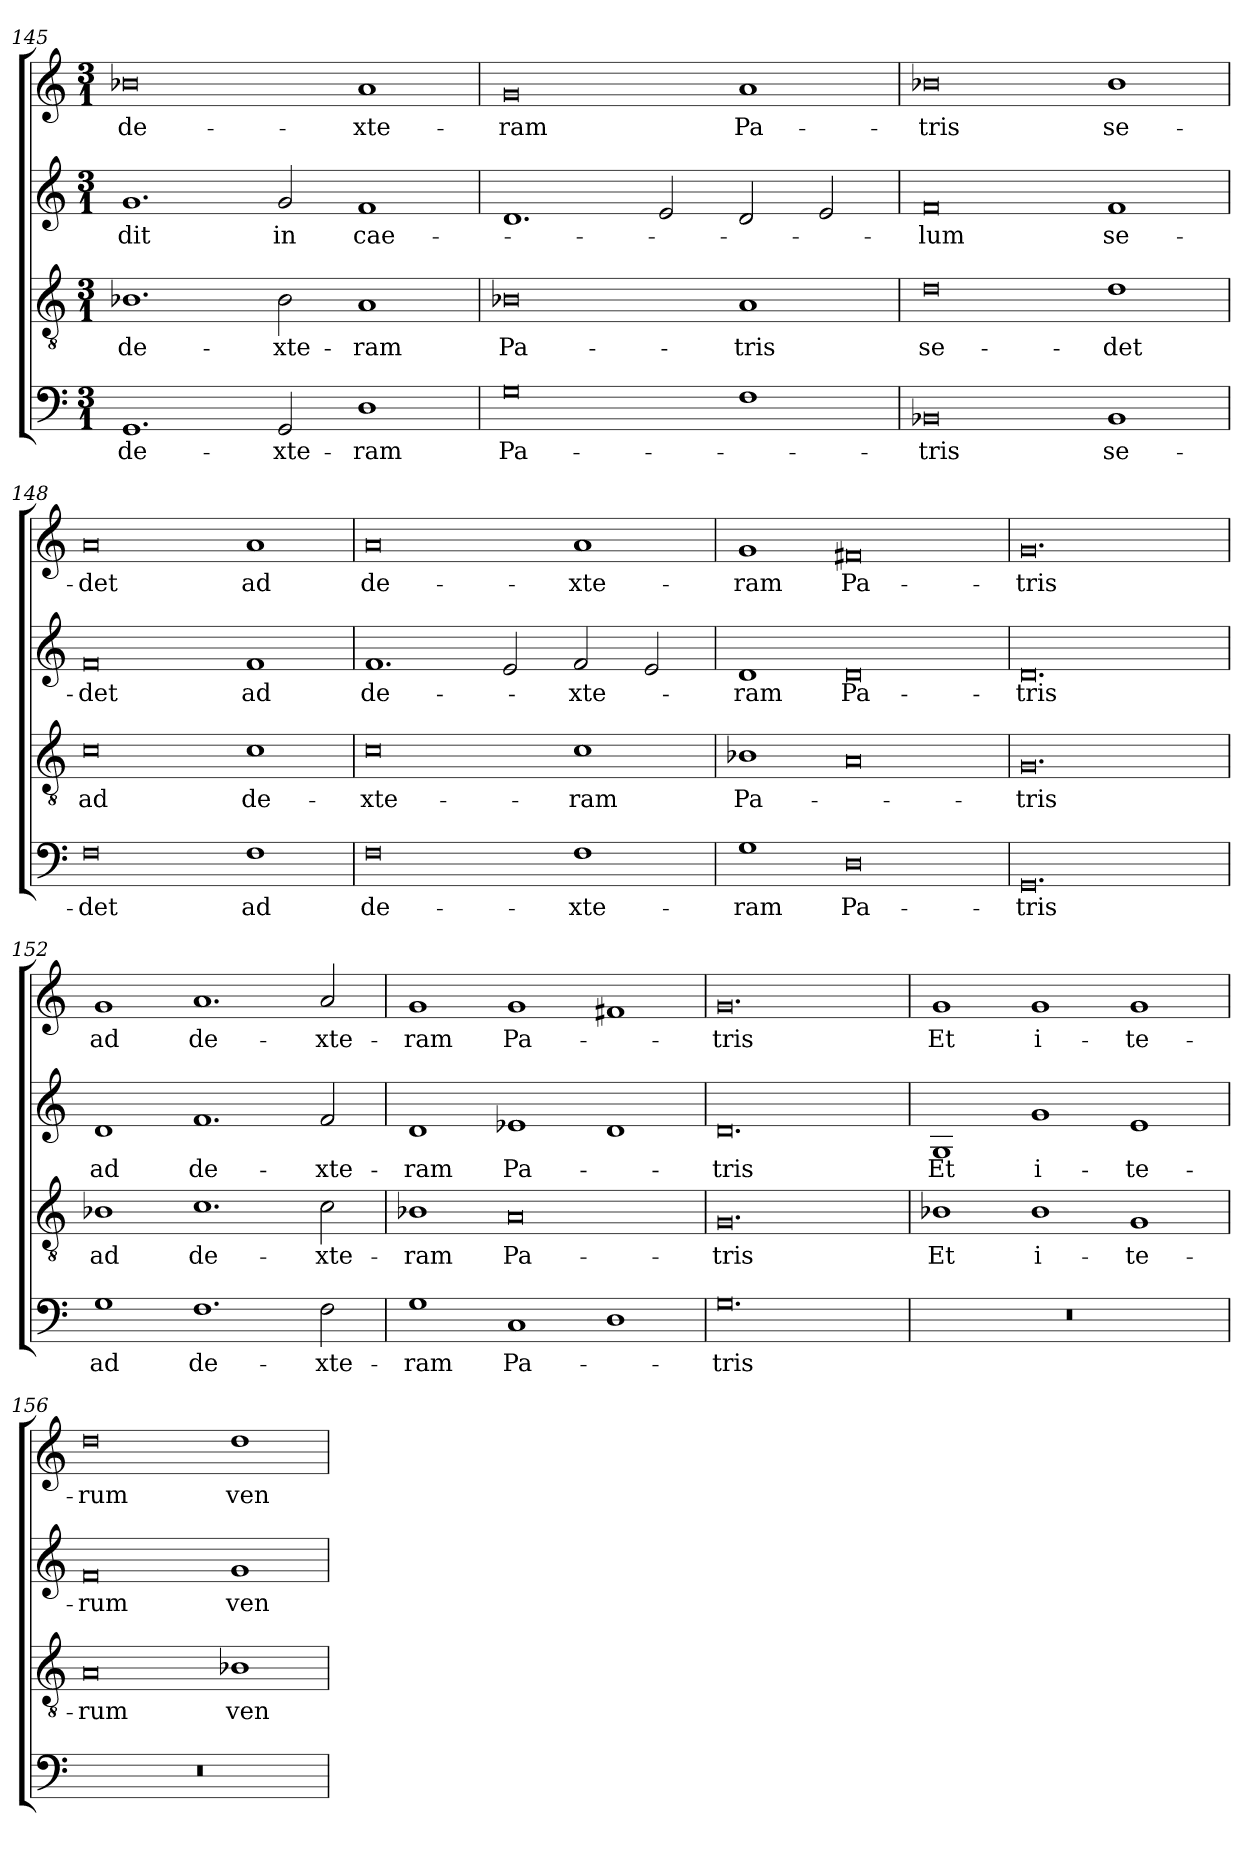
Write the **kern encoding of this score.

**kern	**text	**kern	**text	**kern	**text	**kern	**text
*part4	*part4	*part3	*part3	*part2	*part2	*part1	*part1
*staff4	*staff4	*staff3	*staff3	*staff2	*staff2	*staff1	*staff1
*clefF4	*	*clefGv2	*	*clefG2	*	*clefG2	*
*k[]	*	*k[]	*	*k[]	*	*k[]	*
*M3/1	*	*M3/1	*	*M3/1	*	*M3/1	*
=145	=145	=145	=145	=145	=145	=145	=145
1.GG	de-	1.B-X	de-	1.g	-dit	0b-X	de-
2GG	-xte-	2B-	-xte-	2g	in	.	.
1D	-ram	1A	-ram	1f	cae-	1a	-xte-
=146	=146	=146	=146	=146	=146	=146	=146
0G	Pa-	0B-X	Pa-	1.d	.	0g	-ram
.	.	.	.	2e	.	.	.
1F	.	1A	-tris	2d	.	1a	Pa-
.	.	.	.	2e	.	.	.
=147	=147	=147	=147	=147	=147	=147	=147
0BB-X	-tris	0d	se-	0f	-lum	0b-X	-tris
1BB-	se-	1d	-det	1f	se-	1b-	se-
=148	=148	=148	=148	=148	=148	=148	=148
0F	-det	0c	ad	0f	-det	0a	-det
1F	ad	1c	de-	1f	ad	1a	ad
=149	=149	=149	=149	=149	=149	=149	=149
0F	de-	0c	-xte-	1.f	de-	0a	de-
.	.	.	.	2e	.	.	.
1F	-xte-	1c	-ram	2f	-xte-	1a	-xte-
.	.	.	.	2e	.	.	.
=150	=150	=150	=150	=150	=150	=150	=150
1G	-ram	1B-X	Pa-	1d	-ram	1g	-ram
0D	Pa-	0A	.	0d	Pa-	0f#X	Pa-
=151	=151	=151	=151	=151	=151	=151	=151
0.GG	-tris	0.G	-tris	0.d	-tris	0.g	-tris
=152	=152	=152	=152	=152	=152	=152	=152
1G	ad	1B-X	ad	1d	ad	1g	ad
1.F	de-	1.c	de-	1.f	de-	1.a	de-
2F	-xte-	2c	-xte-	2f	-xte-	2a	-xte-
=153	=153	=153	=153	=153	=153	=153	=153
1G	-ram	1B-X	-ram	1d	-ram	1g	-ram
1C	Pa-	0A	Pa-	1e-X	Pa-	1g	Pa-
1D	.	.	.	1d	.	1f#X	.
=154	=154	=154	=154	=154	=154	=154	=154
0.G	-tris	0.G	-tris	0.d	-tris	0.g	-tris
=155	=155	=155	=155	=155	=155	=155	=155
0.r	.	1B-X	Et	1G	Et	1g	Et
.	.	1B-	i-	1g	i-	1g	i-
.	.	1G	-te-	1e	-te-	1g	-te-
=156	=156	=156	=156	=156	=156	=156	=156
0.r	.	0A	-rum	0f	-rum	0dd	-rum
.	.	1B-X	ven-	1g	ven-	1dd	ven-
=	=	=	=	=	=	=	=
*-	*-	*-	*-	*-	*-	*-	*-
